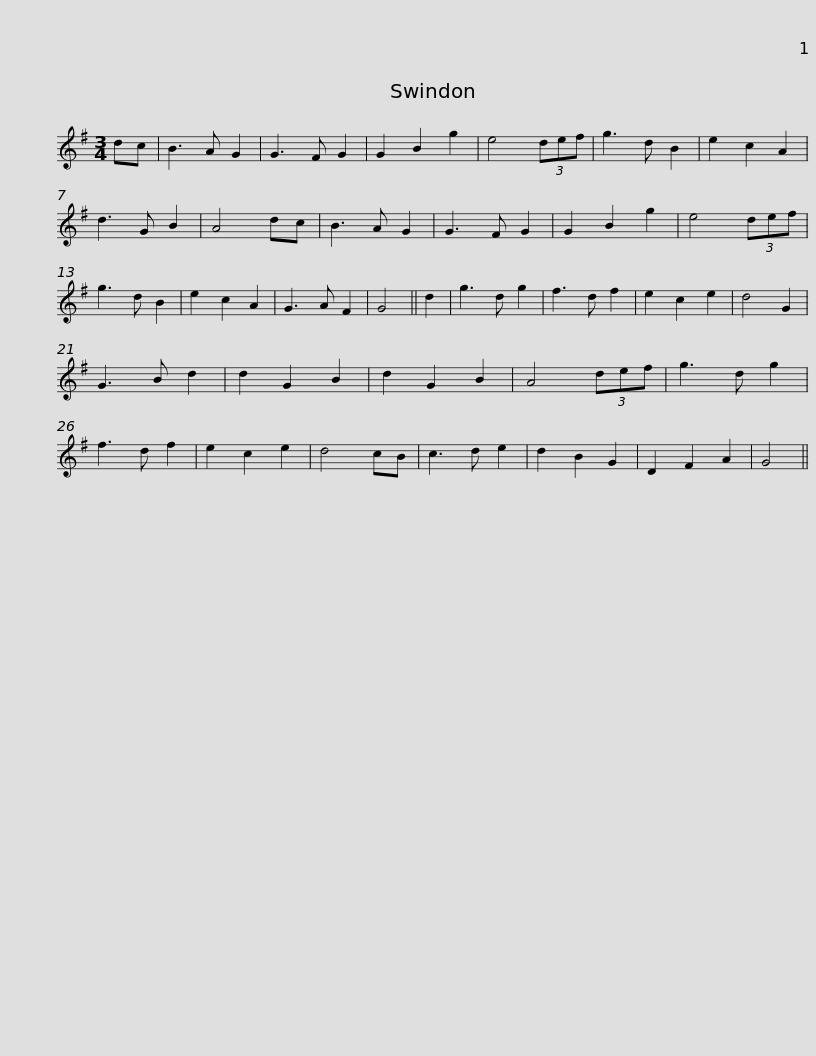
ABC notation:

X:1
L:1/8
M:3/4
I:linebreak $
K:G
V:1 treble
V:1
 dc | B3 A G2 | G3 F G2 | G2 B2 g2 | e4 (3def | %5
 g3 d B2 | e2 c2 A2 | d3 G B2 | A4 dc | B3 A G2 | %10
 G3 F G2 |$ G2 B2 g2 | e4 (3def | g3 d B2 | e2 c2 A2 | %15
 G3 A F2 | G4 || d2 | g3 d g2 | f3 d f2 | %20
 e2 c2 e2 | d4 G2 | G3 B d2 | d2 G2 B2 |$ d2 G2 B2 | %25
 A4 (3def | g3 d g2 | f3 d f2 | e2 c2 e2 | d4 cB | %30
 c3 d e2 | d2 B2 G2 | D2 F2 A2 | G4 || %34
